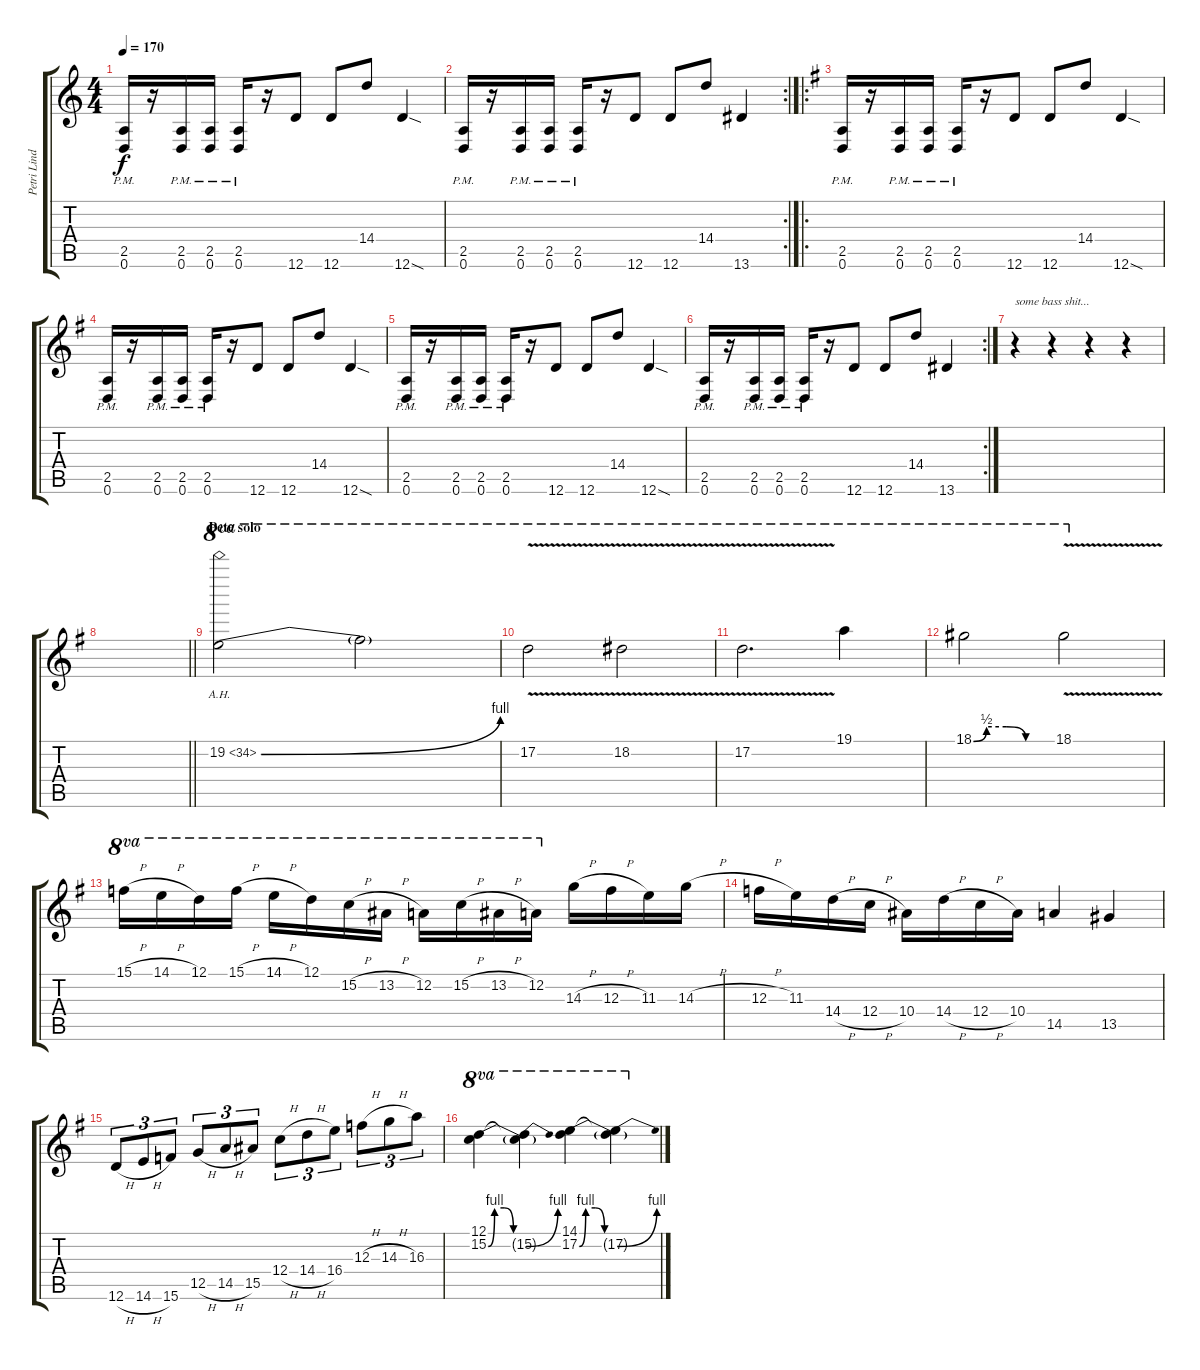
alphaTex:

\track ("Petri Lindroos" "Petri Lind") {instrument distortionguitar}
\staff {score tabs}
\tuning (D4 A3 F3 C3 G2 D2) {hide}
\ts (4 4)
\tempo 170
\clef g2
\ks c
(2.5{pm} 0.6{pm}).16{dy f} r.16 (2.5{pm} 0.6{pm}).16 (2.5{pm} 0.6{pm}).16 (2.5{pm} 0.6{pm}).16 r.16 12.6.8 12.6.8 14.4.8 12.6{sod}.4 |
\rc 2
(2.5{pm} 0.6{pm}).16 r.16 (2.5{pm} 0.6{pm}).16 (2.5{pm} 0.6{pm}).16 (2.5{pm} 0.6{pm}).16 r.16 12.6.8 12.6.8 14.4.8 13.6.4 |
\ro
\ks g
(2.5{pm} 0.6{pm}).16 r.16 (2.5{pm} 0.6{pm}).16 (2.5{pm} 0.6{pm}).16 (2.5{pm} 0.6{pm}).16 r.16 12.6.8 12.6.8 14.4.8 12.6{sod}.4 |
(2.5{pm} 0.6{pm}).16 r.16 (2.5{pm} 0.6{pm}).16 (2.5{pm} 0.6{pm}).16 (2.5{pm} 0.6{pm}).16 r.16 12.6.8 12.6.8 14.4.8 12.6{sod}.4 |
(2.5{pm} 0.6{pm}).16 r.16 (2.5{pm} 0.6{pm}).16 (2.5{pm} 0.6{pm}).16 (2.5{pm} 0.6{pm}).16 r.16 12.6.8 12.6.8 14.4.8 12.6{sod}.4 |
\rc 2
(2.5{pm} 0.6{pm}).16 r.16 (2.5{pm} 0.6{pm}).16 (2.5{pm} 0.6{pm}).16 (2.5{pm} 0.6{pm}).16 r.16 12.6.8 12.6.8 14.4.8 13.6.4 |
r.4{txt "some bass shit..."} r.4 r.4 r.4 |
\barLineRight lightlight
|
\section ("" "Pete solo")
19.2{be (bend 0 0 60 4) ah 15}.2{ot 8va} 19.2{t}.2{ot 8va} |
17.2{v}.2{ot 8va} 18.2{v}.2{ot 8va} |
17.2{v}.2{d ot 8va} 19.1.4{ot 8va} |
18.1{be (custom 0 0 10 2 25 2 40 0 60 0)}.2{ot 8va} 18.1{v}.2{ot 8va} |
15.1{h}.16{ot 8va} 14.1{h}.16{ot 8va} 12.1.16{ot 8va} 15.1{h}.16{ot 8va} 14.1{h}.16{ot 8va} 12.1.16{ot 8va} 15.2{h}.16{ot 8va} 13.2{h}.16{ot 8va} 12.2.16{ot 8va} 15.2{h}.16{ot 8va} 13.2{h}.16{ot 8va} 12.2.16{ot 8va} 14.3{h}.16 12.3{h}.16 11.3.16 14.3{h}.16 |
12.3{h}.16 11.3.16 14.4{h}.16 12.4{h}.16 10.4.16 14.4{h}.16 12.4{h}.16 10.4.16 14.5.4 13.5.4 |
12.6{h}.8{tu (3 2)} 14.6{h}.8{tu (3 2)} 15.6.8{tu (3 2)} 12.5{h}.8{tu (3 2)} 14.5{h}.8{tu (3 2)} 15.5.8{tu (3 2)} 12.4{h}.8{tu (3 2)} 14.4{h}.8{tu (3 2)} 16.4.8{tu (3 2)} 12.3{h}.8{tu (3 2)} 14.3{h}.8{tu (3 2)} 16.3.8{tu (3 2)} |
(12.1 15.2{be (custom 0 0 10 4 25 4 40 0 60 0)}).4{ot 8va} (12.1{t} 15.2{be (bend 0 0 60 4) t}).4{ot 8va} (14.1 17.2{be (custom 0 0 10 4 25 4 40 0 60 0)}).4{ot 8va} (14.1{t} 17.2{be (bend 0 0 60 4) t}).4{ot 8va}
